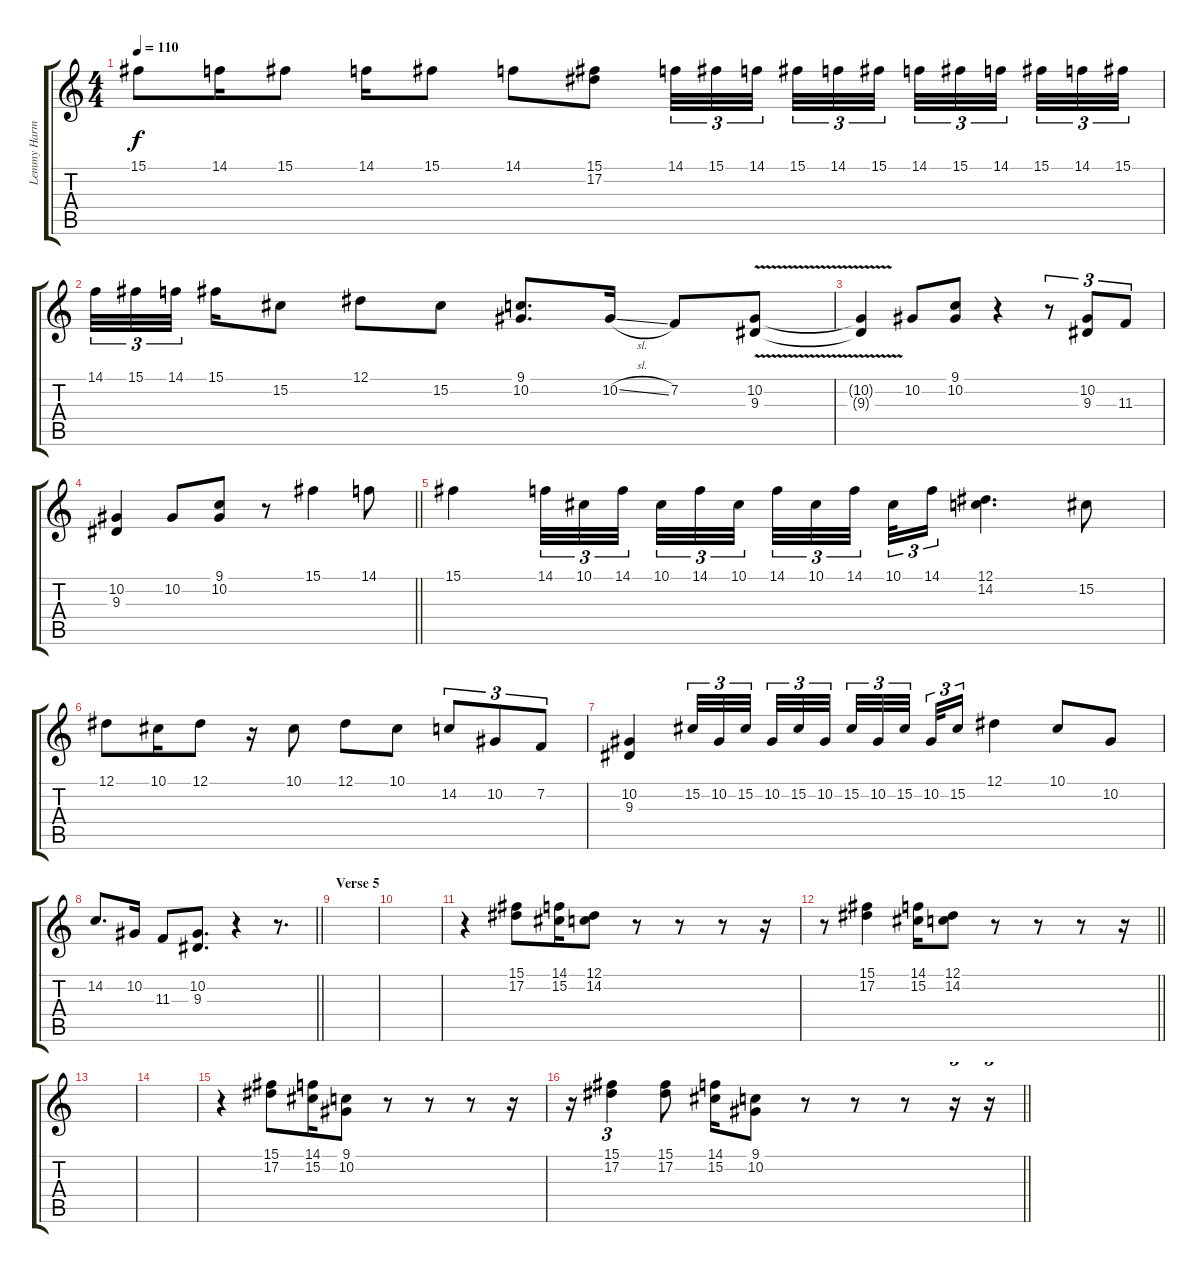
\track ("Lemmy Harmonica" "Lemmy Harm") {instrument harmonica}
\staff {score tabs}
\tuning (Eb4 Bb3 Gb3 Db3 Ab2 Eb2) {hide}
\ts (4 4)
\tempo 110
\clef g2
\ks c
15.1.8{dy f} 14.1.16 15.1.8 14.1.16 15.1.8 14.1.8 (15.1 17.2).8 14.1.32{tu (3 2)} 15.1.32{tu (3 2)} 14.1.32{tu (3 2) beam splitsecondary} 15.1.32{tu (3 2)} 14.1.32{tu (3 2)} 15.1.32{tu (3 2) beam splitsecondary} 14.1.32{tu (3 2)} 15.1.32{tu (3 2)} 14.1.32{tu (3 2) beam splitsecondary} 15.1.32{tu (3 2)} 14.1.32{tu (3 2)} 15.1.32{tu (3 2)} |
14.1.32{tu (3 2)} 15.1.32{tu (3 2)} 14.1.32{tu (3 2) beam splitsecondary} 15.1.16 15.2.8 12.1.8 15.2.8 (9.1 10.2).8{d} 10.2{sl}.16 7.2.8 (10.2{v} 9.3{v}).8 |
(10.2{t} 9.3{t}).4 10.2.8 (9.1 10.2).8 r.4 r.8{tu (3 2)} (10.2 9.3).8{tu (3 2)} 11.3.8{tu (3 2)} |
\barLineRight lightlight
(10.2 9.3).4 10.2.8 (9.1 10.2).8 r.8 15.1.4 14.1.8 |
15.1.4 14.1.32{tu (3 2)} 10.1.32{tu (3 2)} 14.1.32{tu (3 2) beam splitsecondary} 10.1.32{tu (3 2)} 14.1.32{tu (3 2)} 10.1.32{tu (3 2) beam splitsecondary} 14.1.32{tu (3 2)} 10.1.32{tu (3 2)} 14.1.32{tu (3 2) beam splitsecondary} 10.1.32{tu (3 2)} 14.1.16{tu (3 2)} (12.1 14.2).4{d} 15.2.8 |
12.1.8 10.1.16 12.1.8 r.16 10.1.8 12.1.8 10.1.8 14.2.8{tu (3 2)} 10.2.8{tu (3 2)} 7.2.8{tu (3 2)} |
(10.2 9.3).4 15.2.32{tu (3 2)} 10.2.32{tu (3 2)} 15.2.32{tu (3 2) beam splitsecondary} 10.2.32{tu (3 2)} 15.2.32{tu (3 2)} 10.2.32{tu (3 2) beam splitsecondary} 15.2.32{tu (3 2)} 10.2.32{tu (3 2)} 15.2.32{tu (3 2) beam splitsecondary} 10.2.32{tu (3 2)} 15.2.16{tu (3 2)} 12.1.4 10.1.8 10.2.8 |
\barLineRight lightlight
14.2.8{d} 10.2.16 11.3.8 (10.2 9.3).8{d} r.4 r.8{d} |
\section ("" "Verse 5")
|
|
r.4 (15.1 17.2).8 (14.1 15.2).16 (12.1 14.2).8 r.8 r.8 r.8 r.16 |
\barLineRight lightlight
r.8 (15.1 17.2).4 (14.1 15.2).16 (12.1 14.2).8 r.8 r.8 r.8 r.16 |
|
|
r.4 (15.1 17.2).8 (14.1 15.2).16 (9.1 10.2).8 r.8 r.8 r.8 r.16 |
\barLineRight lightlight
r.16 (15.1 17.2).4{tu (3 2)} (15.1 17.2).8 (14.1 15.2).16 (9.1 10.2).8 r.8 r.8 r.8 r.16{tu (3 2)} r.16{tu (3 2)}
